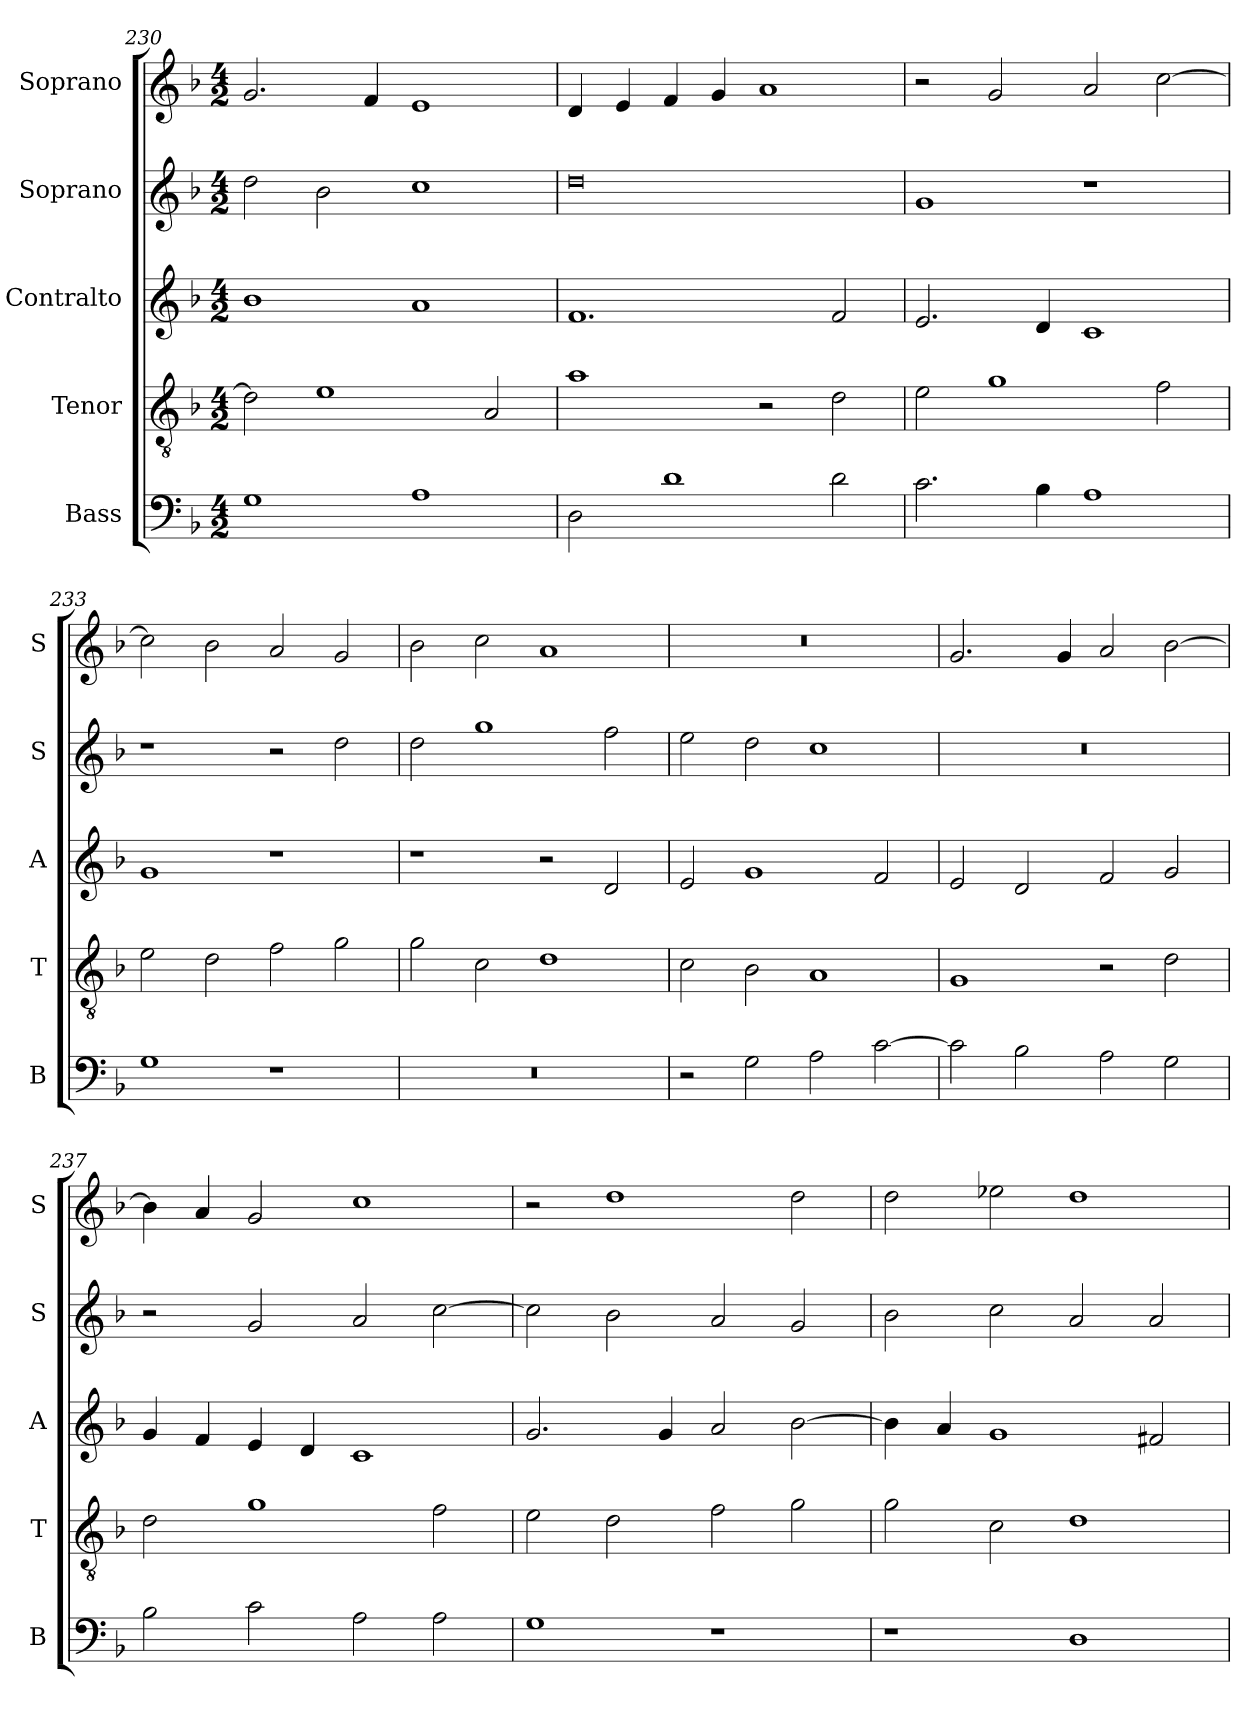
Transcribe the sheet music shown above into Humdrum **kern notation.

**kern	**kern	**kern	**kern	**kern
*part5	*part4	*part3	*part2	*part1
*staff5	*staff4	*staff3	*staff2	*staff1
*I"Bass	*I"Tenor	*I"Contralto	*I"Soprano	*I"Soprano
*I'B	*I'T	*I'A	*I'S	*I'S
*clefF4	*clefGv2	*clefG2	*clefG2	*clefG2
*k[b-]	*k[b-]	*k[b-]	*k[b-]	*k[b-]
*G:dor	*G:dor	*G:dor	*G:dor	*G:dor
*M4/2	*M4/2	*M4/2	*M4/2	*M4/2
=230	=230	=230	=230	=230
1G	2d]	1b-	2dd	2.g
.	1e	.	2b-	.
.	.	.	.	4f
1A	.	1a	1cc	1e
.	2A	.	.	.
=231	=231	=231	=231	=231
2D	1a	1.f	0dd	4d
.	.	.	.	4e
1d	.	.	.	4f
.	.	.	.	4g
.	2r	.	.	1a
2d	2d	2f	.	.
=232	=232	=232	=232	=232
2.c	2e	2.e	1g	2r
.	1g	.	.	2g
4B-	.	4d	.	.
1A	.	1c	1r	2a
.	2f	.	.	[2cc
=233	=233	=233	=233	=233
1G	2e	1g	1r	2cc]
.	2d	.	.	2b-
1r	2f	1r	2r	2a
.	2g	.	2dd	2g
=234	=234	=234	=234	=234
0r	2g	1r	2dd	2b-
.	2c	.	1gg	2cc
.	1d	2r	.	1a
.	.	2d	2ff	.
=235	=235	=235	=235	=235
2r	2c	2e	2ee	0r
2G	2B-	1g	2dd	.
2A	1A	.	1cc	.
[2c	.	2f	.	.
=236	=236	=236	=236	=236
2c]	1G	2e	0r	2.g
2B-	.	2d	.	.
.	.	.	.	4g
2A	2r	2f	.	2a
2G	2d	2g	.	[2b-
=237	=237	=237	=237	=237
2B-	2d	4g	2r	4b-]
.	.	4f	.	4a
2c	1g	4e	2g	2g
.	.	4d	.	.
2A	.	1c	2a	1cc
2A	2f	.	[2cc	.
=238	=238	=238	=238	=238
1G	2e	2.g	2cc]	2r
.	2d	.	2b-	1dd
.	.	4g	.	.
1r	2f	2a	2a	.
.	2g	[2b-	2g	2dd
=239	=239	=239	=239	=239
1r	2g	4b-]	2b-	2dd
.	.	4a	.	.
.	2c	1g	2cc	2ee-X
1D	1d	.	2a	1dd
.	.	2f#X	2a	.
=	=	=	=	=
*-	*-	*-	*-	*-
